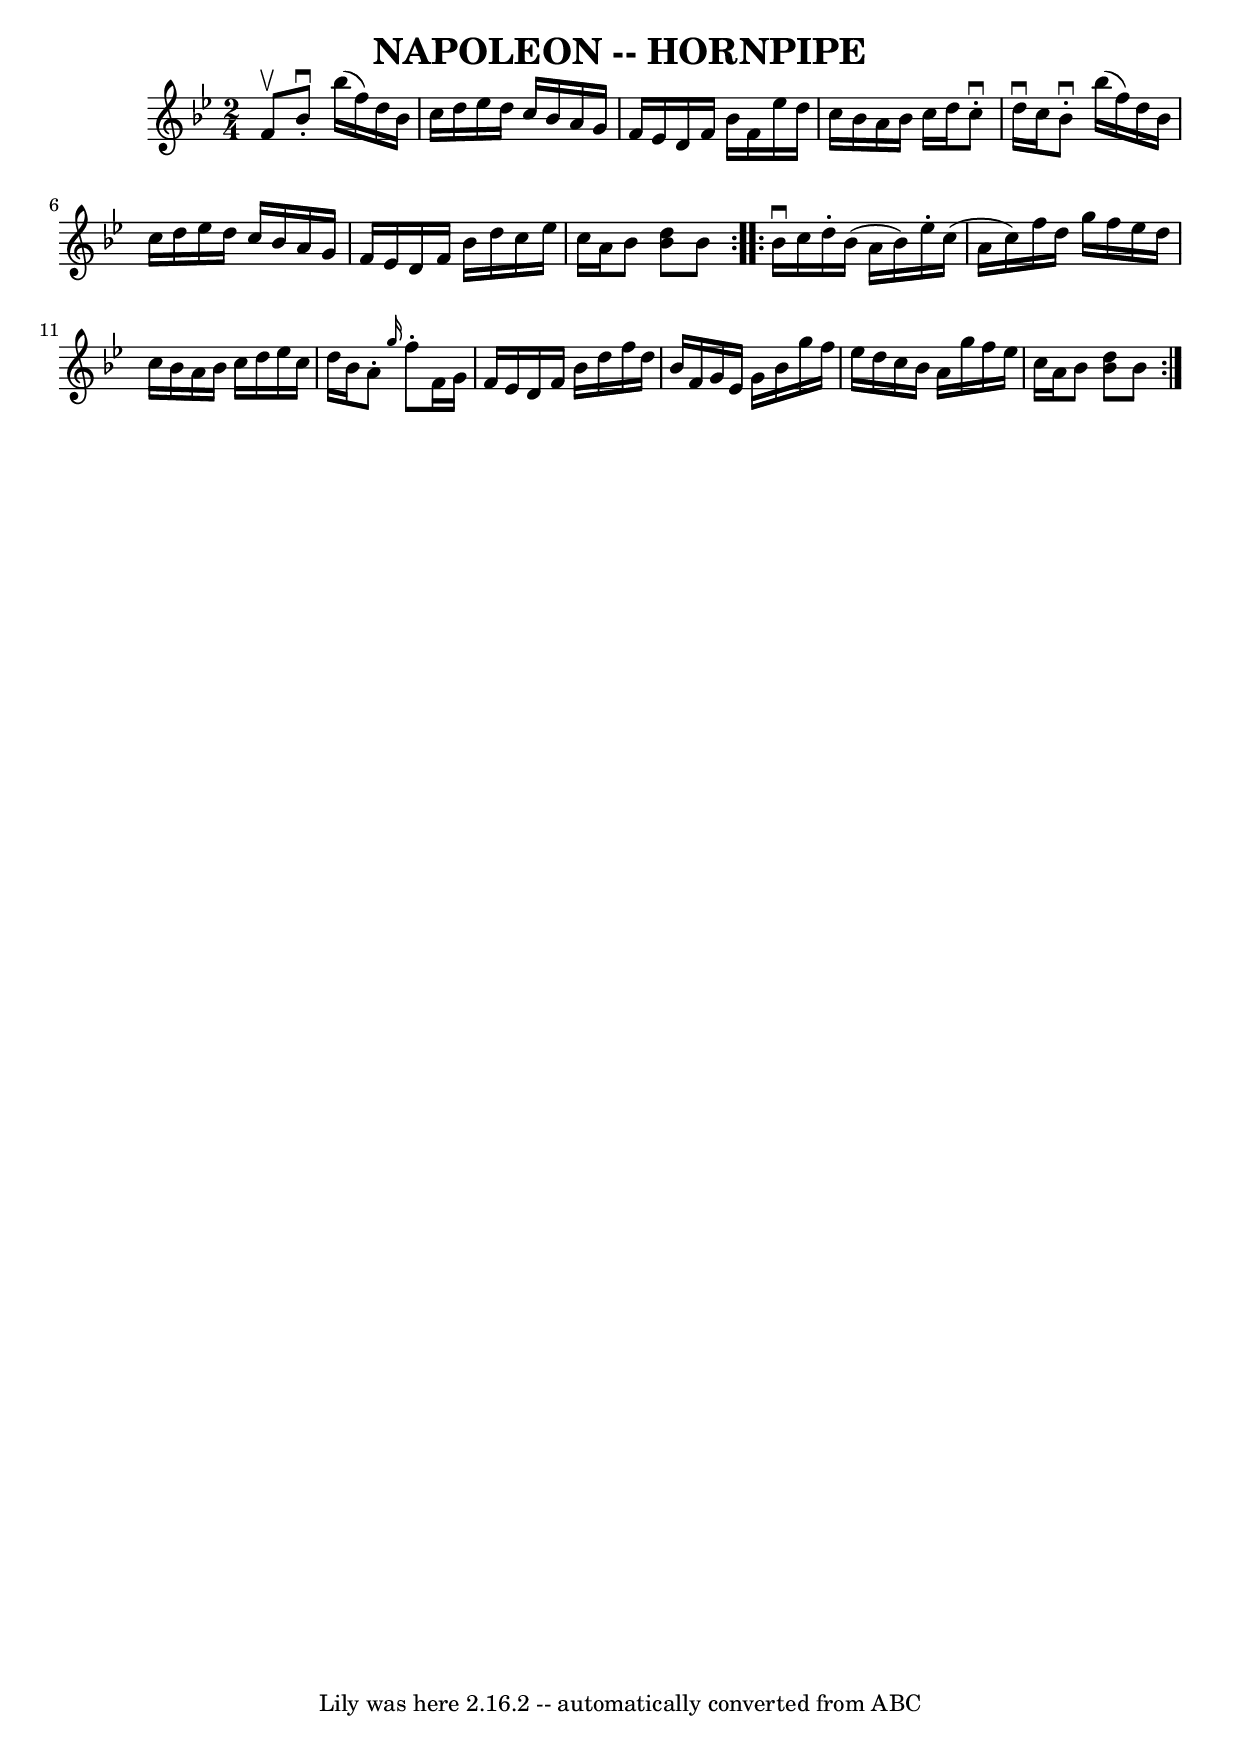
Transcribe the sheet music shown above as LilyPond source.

\version "2.16.2"
\include "Mammoth.ily"
\header {
  %% book = "Cole's 1000 Fiddle Tunes"
 crossRefNumber = "1"
 footnotes = ""
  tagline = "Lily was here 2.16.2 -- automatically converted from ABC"
  title = "NAPOLEON -- HORNPIPE"

}
voicedefault =  {



  \repeat volta 2 {

    \time 2/4      \key bf \major f'8^\upbow        |
 bf'8^\downbow-. bf''16 (f''16) d''16 bf'16 c''16 d''16     |
 ef''16 d''16 c''16 bf'16 a'16 g'16 f'16 ef'16     |
 d'16 f'16 bf'16 f'16 ef''16 d''16 c''16 bf'16      |
 a'16 bf'16 c''16 d''16 c''8^\downbow-. d''16^\downbow c''16    | |
 bf'8^\downbow-. bf''16 ( f''16) d''16 bf'16 c''16 d''16     |
 ef''16 d''16 c''16 bf'16 a'16 g'16 f'16 ef'16     |
 d'16 f'16 bf'16 d''16 c''16 ef''16 c''16 a'16     |
 bf'8  <<   
 d''8 bf'8   >> bf'8    
  }     
  \repeat volta 2 { bf'16^\downbow c''16    |
 d''16-. bf'16 (a'16 bf'16) ef''16-. c''16 (a'16 c''16)   |
 f''16 d''16 g''16 f''16 ef''16 d''16 c''16 bf'16     |
 a'16 bf'16 c''16 d''16 ef''16 c''16 d''16 bf'16     |
 a'8-. \grace { g''16  
		  } f''8-. f'16 g'16 f'16 ef'16    |  |
 d'16 f'16 bf'16 d''16 f''16 d''16 bf'16 f'16     |
 g'16 ef'16 g'16 bf'16 g''16 f''16 ef''16 d''16     |
 c''16 bf'16 a'16 g''16 f''16 ef''16 c''16 a'16      |
 bf'8  << d''8 bf'8   >> bf'8    
  }   

}

\score{
  <<

    \context Staff="default"
    {
      \voicedefault 
      
    }

  >>
  \layout {
    
  }
  \midi {
  }

}
